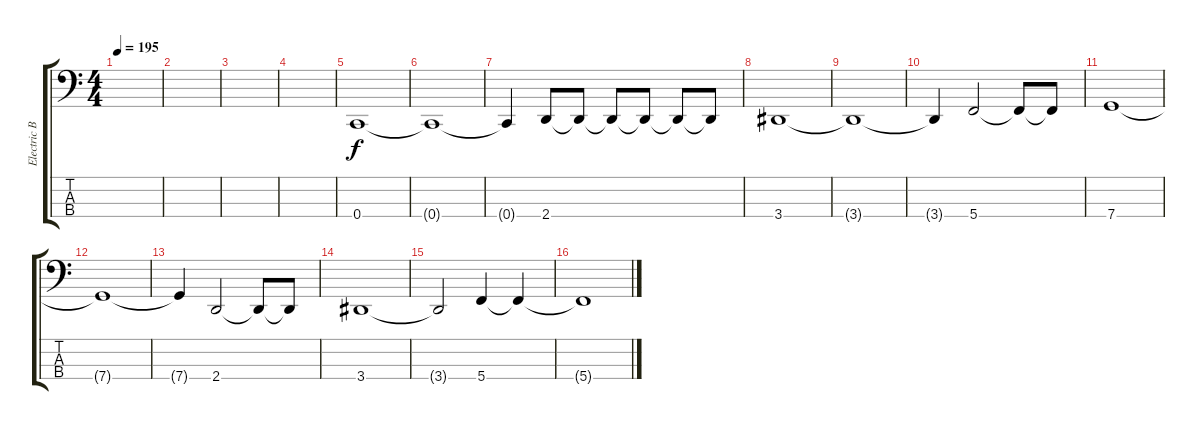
\track ("Electric Bass" "Electric B") {instrument electricbassfinger}
\staff {score tabs}
\tuning (F2 C2 G1 C1) {hide}
\ts (4 4)
\tempo 195
\clef f4
\ks c
|
|
|
|
0.4.1 |
0.4{t}.1 |
0.4{t}.4 2.4.8 2.4{t}.8 2.4{t}.8 2.4{t}.8 2.4{t}.8 2.4{t}.8 |
3.4.1 |
3.4{t}.1 |
3.4{t}.4 5.4.2 5.4{t}.8 5.4{t}.8 |
7.4.1 |
7.4{t}.1 |
7.4{t}.4 2.4.2 2.4{t}.8 2.4{t}.8 |
3.4.1 |
3.4{t}.2 5.4.4 5.4{t}.4 |
5.4{t}.1
